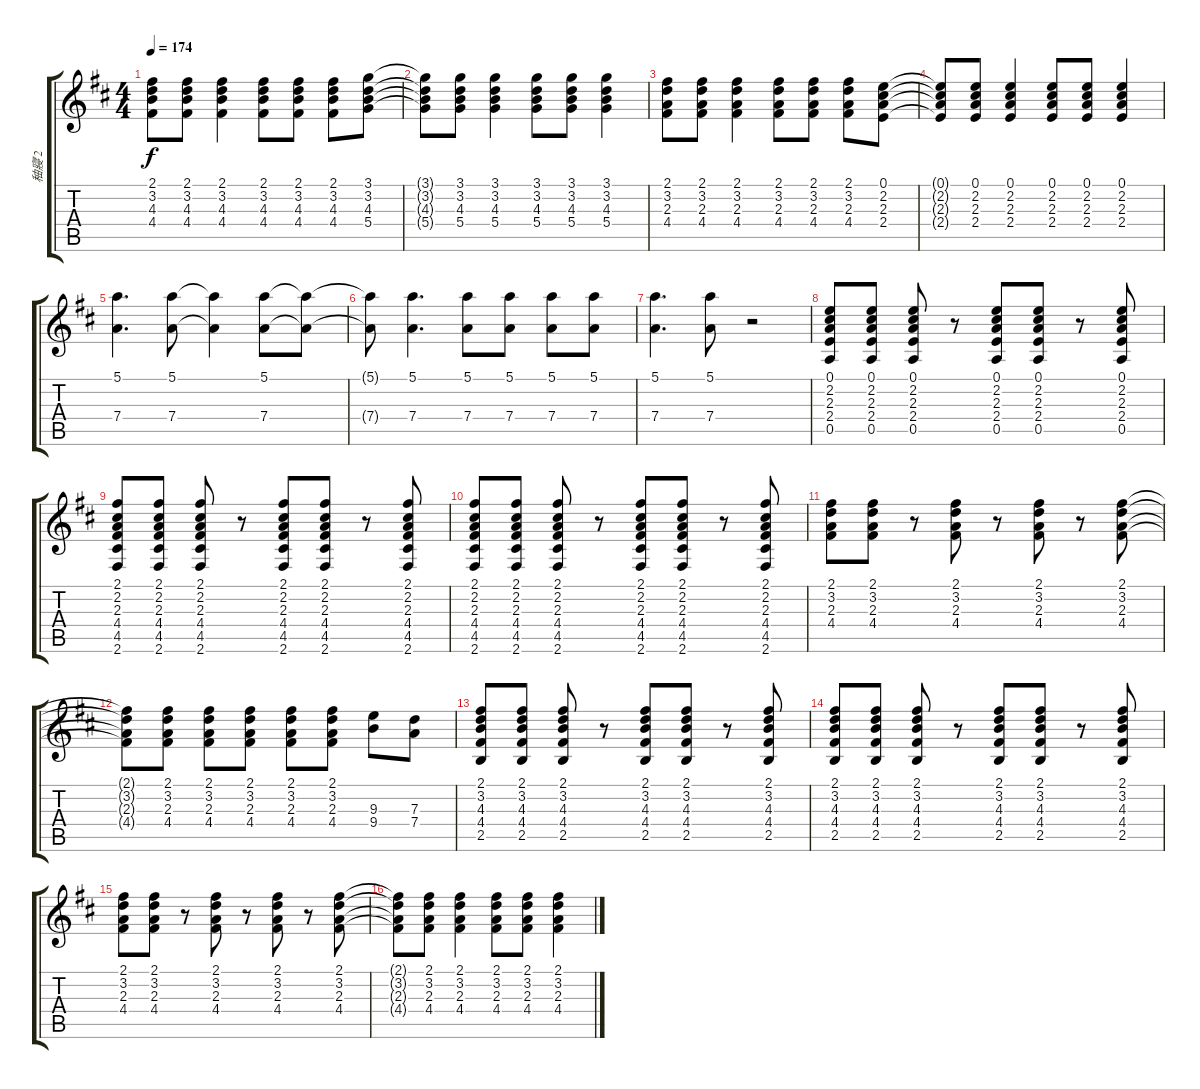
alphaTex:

\track ("秞寢 2" "秞寢 2") {instrument distortionguitar}
\staff {score tabs}
\tuning (E4 B3 G3 D3 A2 E2) {hide}
\ts (4 4)
\tempo 174
\clef g2
\ks d
(2.1 3.2 4.3 4.4).8{dy f} (2.1 3.2 4.3 4.4).8 (2.1 3.2 4.3 4.4).4 (2.1 3.2 4.3 4.4).8 (2.1 3.2 4.3 4.4).8 (2.1 3.2 4.3 4.4).8 (3.1 3.2 4.3 5.4).8 |
(3.1{t} 3.2{t} 4.3{t} 5.4{t}).8 (3.1 3.2 4.3 5.4).8 (3.1 3.2 4.3 5.4).4 (3.1 3.2 4.3 5.4).8 (3.1 3.2 4.3 5.4).8 (3.1 3.2 4.3 5.4).4 |
(2.1 3.2 2.3 4.4).8 (2.1 3.2 2.3 4.4).8 (2.1 3.2 2.3 4.4).4 (2.1 3.2 2.3 4.4).8 (2.1 3.2 2.3 4.4).8 (2.1 3.2 2.3 4.4).8 (0.1 2.2 2.3 2.4).8 |
(0.1{t} 2.2{t} 2.3{t} 2.4{t}).8 (0.1 2.2 2.3 2.4).8 (0.1 2.2 2.3 2.4).4 (0.1 2.2 2.3 2.4).8 (0.1 2.2 2.3 2.4).8 (0.1 2.2 2.3 2.4).4 |
(5.1 7.4).4{d} (5.1 7.4).8 (5.1{t} 7.4{t}).4 (5.1 7.4).8 (5.1{t} 7.4{t}).8 |
(5.1{t} 7.4{t}).8 (5.1 7.4).4{d} (5.1 7.4).8 (5.1 7.4).8 (5.1 7.4).8 (5.1 7.4).8 |
(5.1 7.4).4{d} (5.1 7.4).8 r.2 |
(0.1 2.2 2.3 2.4 0.5).8 (0.1 2.2 2.3 2.4 0.5).8 (0.1 2.2 2.3 2.4 0.5).8 r.8 (0.1 2.2 2.3 2.4 0.5).8 (0.1 2.2 2.3 2.4 0.5).8 r.8 (0.1 2.2 2.3 2.4 0.5).8 |
(2.1 2.2 2.3 4.4 4.5 2.6).8 (2.1 2.2 2.3 4.4 4.5 2.6).8 (2.1 2.2 2.3 4.4 4.5 2.6).8 r.8 (2.1 2.2 2.3 4.4 4.5 2.6).8 (2.1 2.2 2.3 4.4 4.5 2.6).8 r.8 (2.1 2.2 2.3 4.4 4.5 2.6).8 |
(2.1 2.2 2.3 4.4 4.5 2.6).8 (2.1 2.2 2.3 4.4 4.5 2.6).8 (2.1 2.2 2.3 4.4 4.5 2.6).8 r.8 (2.1 2.2 2.3 4.4 4.5 2.6).8 (2.1 2.2 2.3 4.4 4.5 2.6).8 r.8 (2.1 2.2 2.3 4.4 4.5 2.6).8 |
(2.1 3.2 2.3 4.4).8 (2.1 3.2 2.3 4.4).8 r.8 (2.1 3.2 2.3 4.4).8 r.8 (2.1 3.2 2.3 4.4).8 r.8 (2.1 3.2 2.3 4.4).8 |
(2.1{t} 3.2{t} 2.3{t} 4.4{t}).8 (2.1 3.2 2.3 4.4).8 (2.1 3.2 2.3 4.4).8 (2.1 3.2 2.3 4.4).8 (2.1 3.2 2.3 4.4).8 (2.1 3.2 2.3 4.4).8 (9.3 9.4).8 (7.3 7.4).8 |
(2.1 3.2 4.3 4.4 2.5).8 (2.1 3.2 4.3 4.4 2.5).8 (2.1 3.2 4.3 4.4 2.5).8 r.8 (2.1 3.2 4.3 4.4 2.5).8 (2.1 3.2 4.3 4.4 2.5).8 r.8 (2.1 3.2 4.3 4.4 2.5).8 |
(2.1 3.2 4.3 4.4 2.5).8 (2.1 3.2 4.3 4.4 2.5).8 (2.1 3.2 4.3 4.4 2.5).8 r.8 (2.1 3.2 4.3 4.4 2.5).8 (2.1 3.2 4.3 4.4 2.5).8 r.8 (2.1 3.2 4.3 4.4 2.5).8 |
(2.1 3.2 2.3 4.4).8 (2.1 3.2 2.3 4.4).8 r.8 (2.1 3.2 2.3 4.4).8 r.8 (2.1 3.2 2.3 4.4).8 r.8 (2.1 3.2 2.3 4.4).8 |
(2.1{t} 3.2{t} 2.3{t} 4.4{t}).8 (2.1 3.2 2.3 4.4).8 (2.1 3.2 2.3 4.4).4 (2.1 3.2 2.3 4.4).8 (2.1 3.2 2.3 4.4).8 (2.1 3.2 2.3 4.4).4
